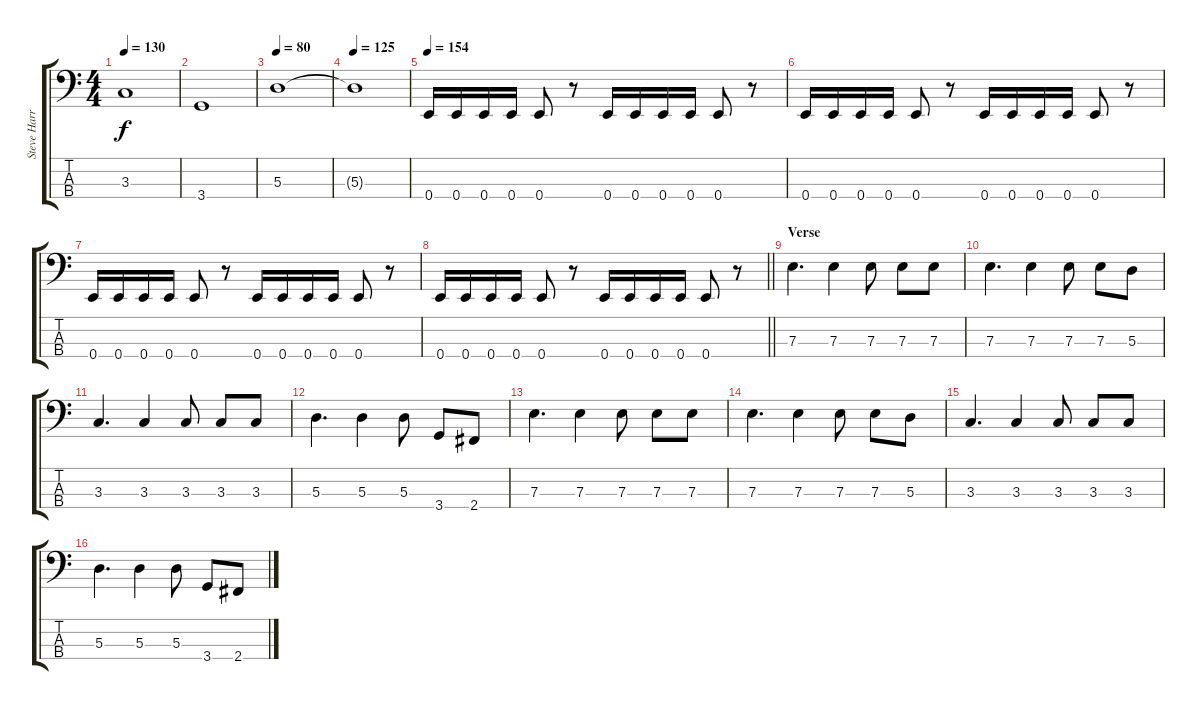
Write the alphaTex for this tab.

\track ("Steve Harris" "Steve Harr") {instrument electricbassfinger}
\staff {score tabs}
\tuning (G2 D2 A1 E1) {hide}
\ts (4 4)
\tempo 130
\clef f4
\ks c
3.3.1{dy f} |
3.4.1 |
\tempo 80
5.3.1 |
\tempo 125
5.3{t}.1 |
\tempo 154
0.4.16 0.4.16 0.4.16 0.4.16 0.4.8 r.8 0.4.16 0.4.16 0.4.16 0.4.16 0.4.8 r.8 |
0.4.16 0.4.16 0.4.16 0.4.16 0.4.8 r.8 0.4.16 0.4.16 0.4.16 0.4.16 0.4.8 r.8 |
0.4.16 0.4.16 0.4.16 0.4.16 0.4.8 r.8 0.4.16 0.4.16 0.4.16 0.4.16 0.4.8 r.8 |
\barLineRight lightlight
0.4.16 0.4.16 0.4.16 0.4.16 0.4.8 r.8 0.4.16 0.4.16 0.4.16 0.4.16 0.4.8 r.8 |
\section ("" "Verse")
7.3.4{d} 7.3.4 7.3.8 7.3.8 7.3.8 |
7.3.4{d} 7.3.4 7.3.8 7.3.8 5.3.8 |
3.3.4{d} 3.3.4 3.3.8 3.3.8 3.3.8 |
5.3.4{d} 5.3.4 5.3.8 3.4.8 2.4.8 |
7.3.4{d} 7.3.4 7.3.8 7.3.8 7.3.8 |
7.3.4{d} 7.3.4 7.3.8 7.3.8 5.3.8 |
3.3.4{d} 3.3.4 3.3.8 3.3.8 3.3.8 |
5.3.4{d} 5.3.4 5.3.8 3.4.8 2.4.8
